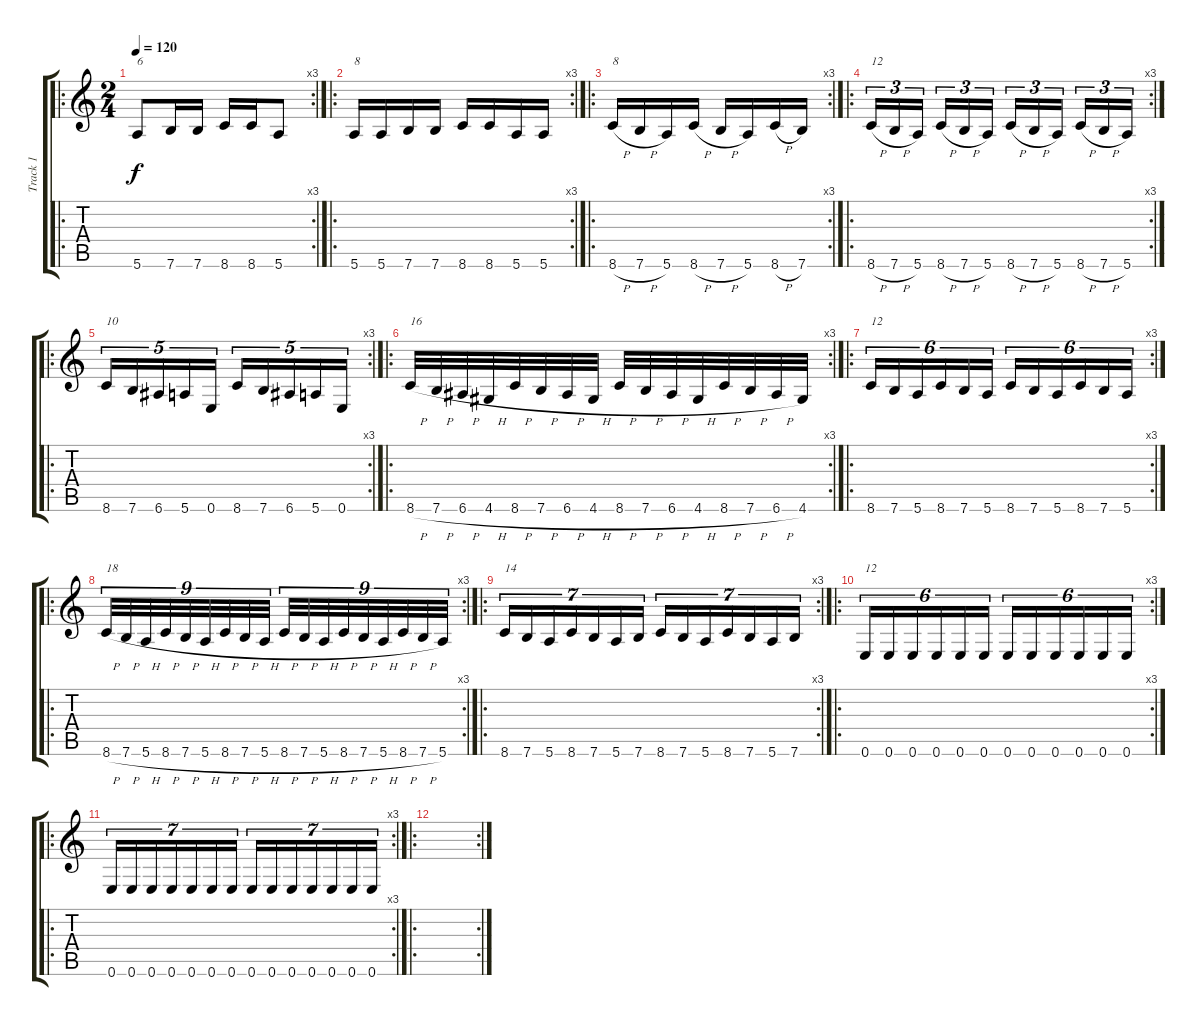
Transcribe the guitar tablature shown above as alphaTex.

\track ("Track 1" "Track 1") {instrument acousticguitarnylon}
\staff {score tabs}
\tuning (E4 B3 G3 D3 A2 E2) {hide}
\ro
\rc 3
\ts (2 4)
\tempo 120
\clef g2
\ks c
5.6.8{txt "6" dy f instrument acousticguitarnylon} 7.6.16 7.6.16 8.6.16 8.6.16 5.6.8 |
\ro
\rc 3
5.6.16{txt "8"} 5.6.16 7.6.16 7.6.16 8.6.16 8.6.16 5.6.16 5.6.16 |
\ro
\rc 3
8.6{h}.16{txt "8"} 7.6{h}.16 5.6.16 8.6{h}.16 7.6{h}.16 5.6.16 8.6{h}.16 7.6.16 |
\ro
\rc 3
8.6{h}.16{tu (3 2) txt "12"} 7.6{h}.16{tu (3 2)} 5.6.16{tu (3 2)} 8.6{h}.16{tu (3 2)} 7.6{h}.16{tu (3 2)} 5.6.16{tu (3 2)} 8.6{h}.16{tu (3 2)} 7.6{h}.16{tu (3 2)} 5.6.16{tu (3 2)} 8.6{h}.16{tu (3 2)} 7.6{h}.16{tu (3 2)} 5.6.16{tu (3 2)} |
\ro
\rc 3
8.6.16{tu (5 4) txt "10"} 7.6.16{tu (5 4)} 6.6.16{tu (5 4)} 5.6.16{tu (5 4)} 0.6.16{tu (5 4)} 8.6.16{tu (5 4)} 7.6.16{tu (5 4)} 6.6.16{tu (5 4)} 5.6.16{tu (5 4)} 0.6.16{tu (5 4)} |
\ro
\rc 3
8.6{h}.32{txt "16"} 7.6{h}.32 6.6{h}.32 4.6{h}.32 8.6{h}.32 7.6{h}.32 6.6{h}.32 4.6{h}.32 8.6{h}.32 7.6{h}.32 6.6{h}.32 4.6{h}.32 8.6{h}.32 7.6{h}.32 6.6{h}.32 4.6.32 |
\ro
\rc 3
8.6.16{tu (6 4) txt "12"} 7.6.16{tu (6 4)} 5.6.16{tu (6 4)} 8.6.16{tu (6 4)} 7.6.16{tu (6 4)} 5.6.16{tu (6 4)} 8.6.16{tu (6 4)} 7.6.16{tu (6 4)} 5.6.16{tu (6 4)} 8.6.16{tu (6 4)} 7.6.16{tu (6 4)} 5.6.16{tu (6 4)} |
\ro
\rc 3
8.6{h}.32{tu (9 8) txt "18"} 7.6{h}.32{tu (9 8)} 5.6{h}.32{tu (9 8)} 8.6{h}.32{tu (9 8)} 7.6{h}.32{tu (9 8)} 5.6{h}.32{tu (9 8)} 8.6{h}.32{tu (9 8)} 7.6{h}.32{tu (9 8)} 5.6{h}.32{tu (9 8)} 8.6{h}.32{tu (9 8)} 7.6{h}.32{tu (9 8)} 5.6{h}.32{tu (9 8)} 8.6{h}.32{tu (9 8)} 7.6{h}.32{tu (9 8)} 5.6{h}.32{tu (9 8)} 8.6{h}.32{tu (9 8)} 7.6{h}.32{tu (9 8)} 5.6.32{tu (9 8)} |
\ro
\rc 3
8.6.16{tu (7 4) txt "14"} 7.6.16{tu (7 4)} 5.6.16{tu (7 4)} 8.6.16{tu (7 4)} 7.6.16{tu (7 4)} 5.6.16{tu (7 4)} 7.6.16{tu (7 4)} 8.6.16{tu (7 4)} 7.6.16{tu (7 4)} 5.6.16{tu (7 4)} 8.6.16{tu (7 4)} 7.6.16{tu (7 4)} 5.6.16{tu (7 4)} 7.6.16{tu (7 4)} |
\ro
\rc 3
0.6.16{tu (6 4) txt "12"} 0.6.16{tu (6 4)} 0.6.16{tu (6 4)} 0.6.16{tu (6 4)} 0.6.16{tu (6 4)} 0.6.16{tu (6 4)} 0.6.16{tu (6 4)} 0.6.16{tu (6 4)} 0.6.16{tu (6 4)} 0.6.16{tu (6 4)} 0.6.16{tu (6 4)} 0.6.16{tu (6 4)} |
\ro
\rc 3
0.6.16{tu (7 4)} 0.6.16{tu (7 4)} 0.6.16{tu (7 4)} 0.6.16{tu (7 4)} 0.6.16{tu (7 4)} 0.6.16{tu (7 4)} 0.6.16{tu (7 4)} 0.6.16{tu (7 4)} 0.6.16{tu (7 4)} 0.6.16{tu (7 4)} 0.6.16{tu (7 4)} 0.6.16{tu (7 4)} 0.6.16{tu (7 4)} 0.6.16{tu (7 4)} |
\ro
\rc 2
